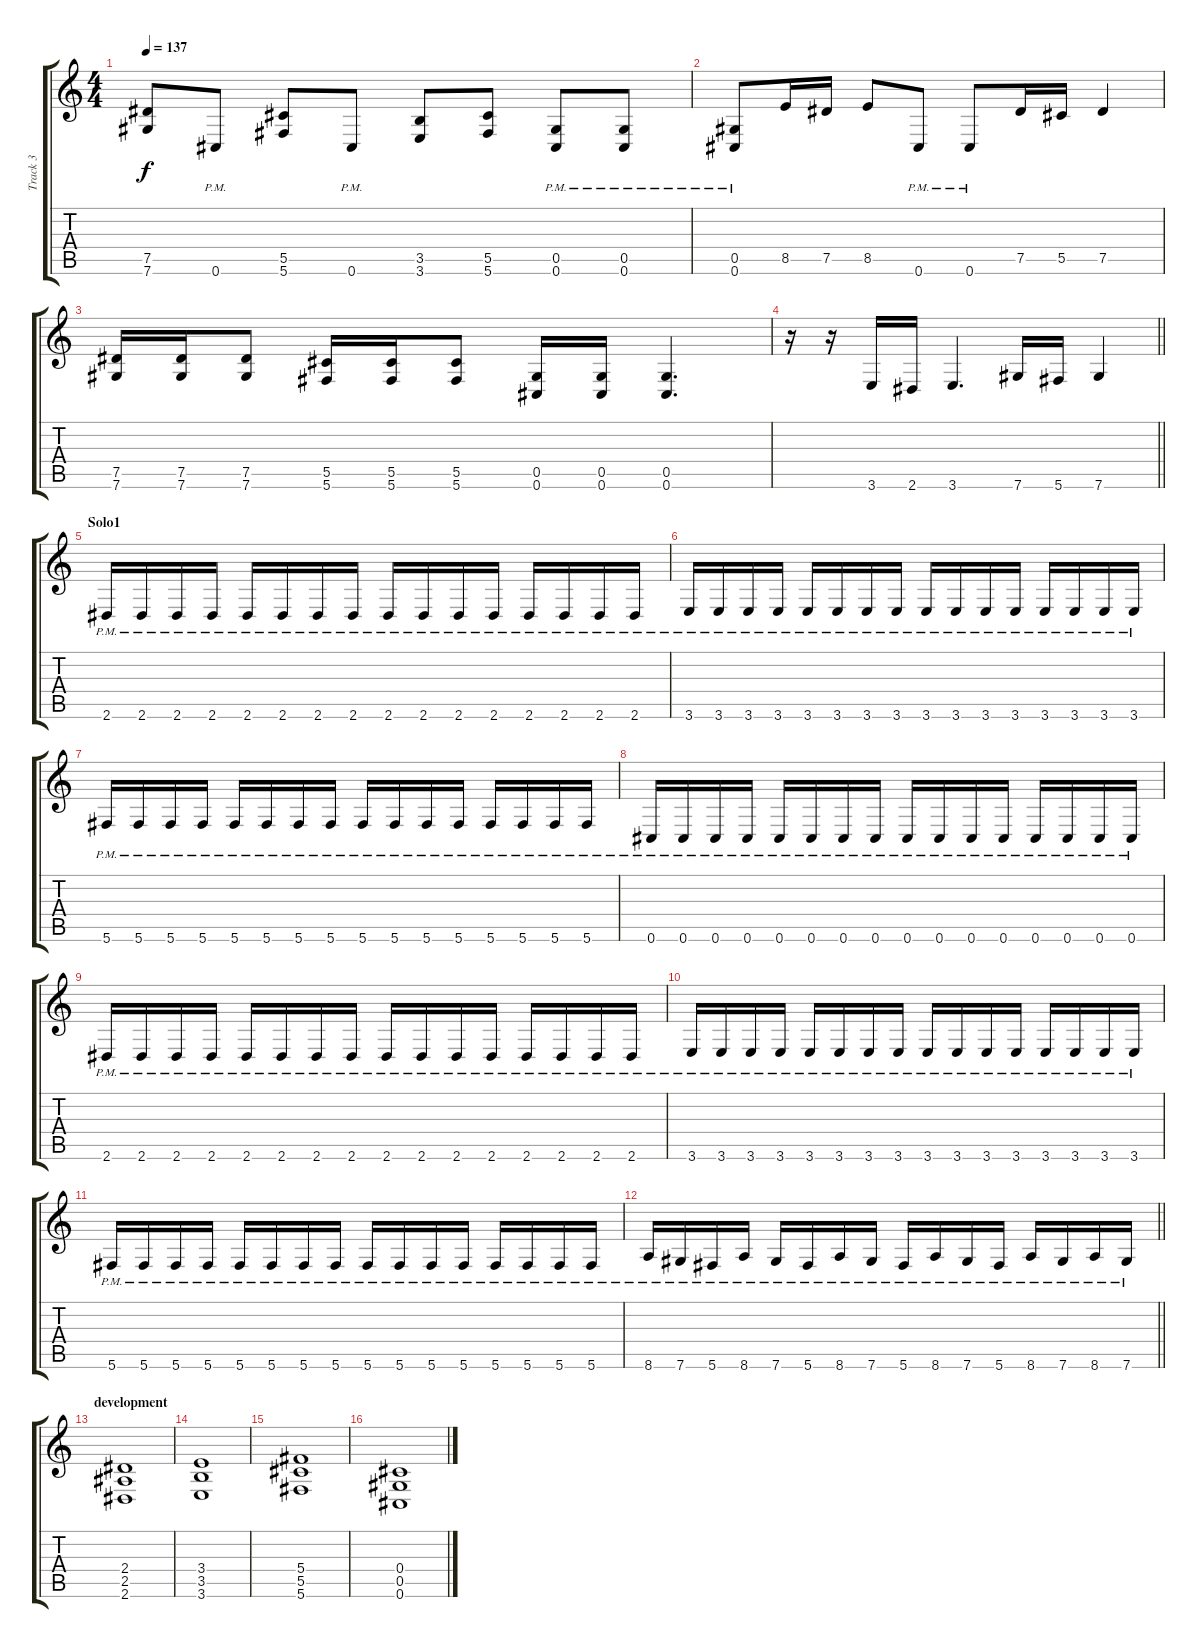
\track ("Track 3" "Track 3") {instrument distortionguitar}
\staff {score tabs}
\tuning (Eb4 Bb3 Gb3 Db3 Ab2 Db2) {hide}
\ts (4 4)
\tempo 137
\clef g2
\ks c
(7.5 7.6).8{dy f} 0.6{pm}.8 (5.5 5.6).8 0.6{pm}.8 (3.5 3.6).8 (5.5 5.6).8 (0.5{pm} 0.6{pm}).8 (0.5{pm} 0.6{pm}).8 |
(0.5{pm} 0.6{pm}).8 8.5.16 7.5.16 8.5.8 0.6{pm}.8 0.6{pm}.8 7.5.16 5.5.16 7.5.4 |
(7.5 7.6).16 (7.5 7.6).16 (7.5 7.6).8 (5.5 5.6).16 (5.5 5.6).16 (5.5 5.6).8 (0.5 0.6).16 (0.5 0.6).16 (0.5 0.6).4{d} |
\barLineRight lightlight
r.16 r.16 3.6.16 2.6.16 3.6.4{d} 7.6.16 5.6.16 7.6.4 |
\section ("" "Solo1")
2.6{pm}.16 2.6{pm}.16 2.6{pm}.16 2.6{pm}.16 2.6{pm}.16 2.6{pm}.16 2.6{pm}.16 2.6{pm}.16 2.6{pm}.16 2.6{pm}.16 2.6{pm}.16 2.6{pm}.16 2.6{pm}.16 2.6{pm}.16 2.6{pm}.16 2.6{pm}.16 |
3.6{pm}.16 3.6{pm}.16 3.6{pm}.16 3.6{pm}.16 3.6{pm}.16 3.6{pm}.16 3.6{pm}.16 3.6{pm}.16 3.6{pm}.16 3.6{pm}.16 3.6{pm}.16 3.6{pm}.16 3.6{pm}.16 3.6{pm}.16 3.6{pm}.16 3.6{pm}.16 |
5.6{pm}.16 5.6{pm}.16 5.6{pm}.16 5.6{pm}.16 5.6{pm}.16 5.6{pm}.16 5.6{pm}.16 5.6{pm}.16 5.6{pm}.16 5.6{pm}.16 5.6{pm}.16 5.6{pm}.16 5.6{pm}.16 5.6{pm}.16 5.6{pm}.16 5.6{pm}.16 |
0.6{pm}.16 0.6{pm}.16 0.6{pm}.16 0.6{pm}.16 0.6{pm}.16 0.6{pm}.16 0.6{pm}.16 0.6{pm}.16 0.6{pm}.16 0.6{pm}.16 0.6{pm}.16 0.6{pm}.16 0.6{pm}.16 0.6{pm}.16 0.6{pm}.16 0.6{pm}.16 |
2.6{pm}.16 2.6{pm}.16 2.6{pm}.16 2.6{pm}.16 2.6{pm}.16 2.6{pm}.16 2.6{pm}.16 2.6{pm}.16 2.6{pm}.16 2.6{pm}.16 2.6{pm}.16 2.6{pm}.16 2.6{pm}.16 2.6{pm}.16 2.6{pm}.16 2.6{pm}.16 |
3.6{pm}.16 3.6{pm}.16 3.6{pm}.16 3.6{pm}.16 3.6{pm}.16 3.6{pm}.16 3.6{pm}.16 3.6{pm}.16 3.6{pm}.16 3.6{pm}.16 3.6{pm}.16 3.6{pm}.16 3.6{pm}.16 3.6{pm}.16 3.6{pm}.16 3.6{pm}.16 |
5.6{pm}.16 5.6{pm}.16 5.6{pm}.16 5.6{pm}.16 5.6{pm}.16 5.6{pm}.16 5.6{pm}.16 5.6{pm}.16 5.6{pm}.16 5.6{pm}.16 5.6{pm}.16 5.6{pm}.16 5.6{pm}.16 5.6{pm}.16 5.6{pm}.16 5.6{pm}.16 |
\barLineRight lightlight
8.6{pm}.16 7.6{pm}.16 5.6{pm}.16 8.6{pm}.16 7.6{pm}.16 5.6{pm}.16 8.6{pm}.16 7.6{pm}.16 5.6{pm}.16 8.6{pm}.16 7.6{pm}.16 5.6{pm}.16 8.6{pm}.16 7.6{pm}.16 8.6{pm}.16 7.6{pm}.16 |
\section ("" "development")
(2.4 2.5 2.6).1 |
(3.4 3.5 3.6).1 |
(5.4 5.5 5.6).1 |
(0.4 0.5 0.6).1
